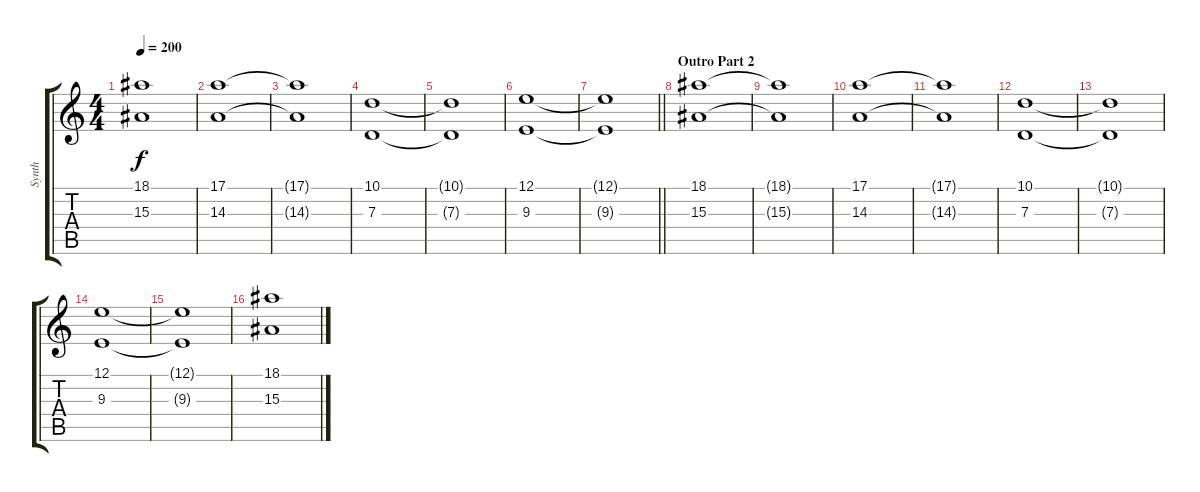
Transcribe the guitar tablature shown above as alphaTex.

\track ("Synth" "Synth") {instrument lead2sawtooth}
\staff {score tabs}
\tuning (E4 B3 G3 D3 A2 D2) {hide}
\ts (4 4)
\tempo 200
\clef g2
\ks c
(18.1{t} 15.3{t}).1{dy f} |
(17.1 14.3).1 |
(17.1{t} 14.3{t}).1 |
(10.1 7.3).1 |
(10.1{t} 7.3{t}).1 |
(12.1 9.3).1 |
\barLineRight lightlight
(12.1{t} 9.3{t}).1 |
\section ("" "Outro Part 2")
(18.1 15.3).1{volume 10 instrument lead2sawtooth} |
(18.1{t} 15.3{t}).1 |
(17.1 14.3).1 |
(17.1{t} 14.3{t}).1 |
(10.1 7.3).1 |
(10.1{t} 7.3{t}).1 |
(12.1 9.3).1 |
(12.1{t} 9.3{t}).1 |
(18.1 15.3).1{volume 10 instrument lead2sawtooth}
